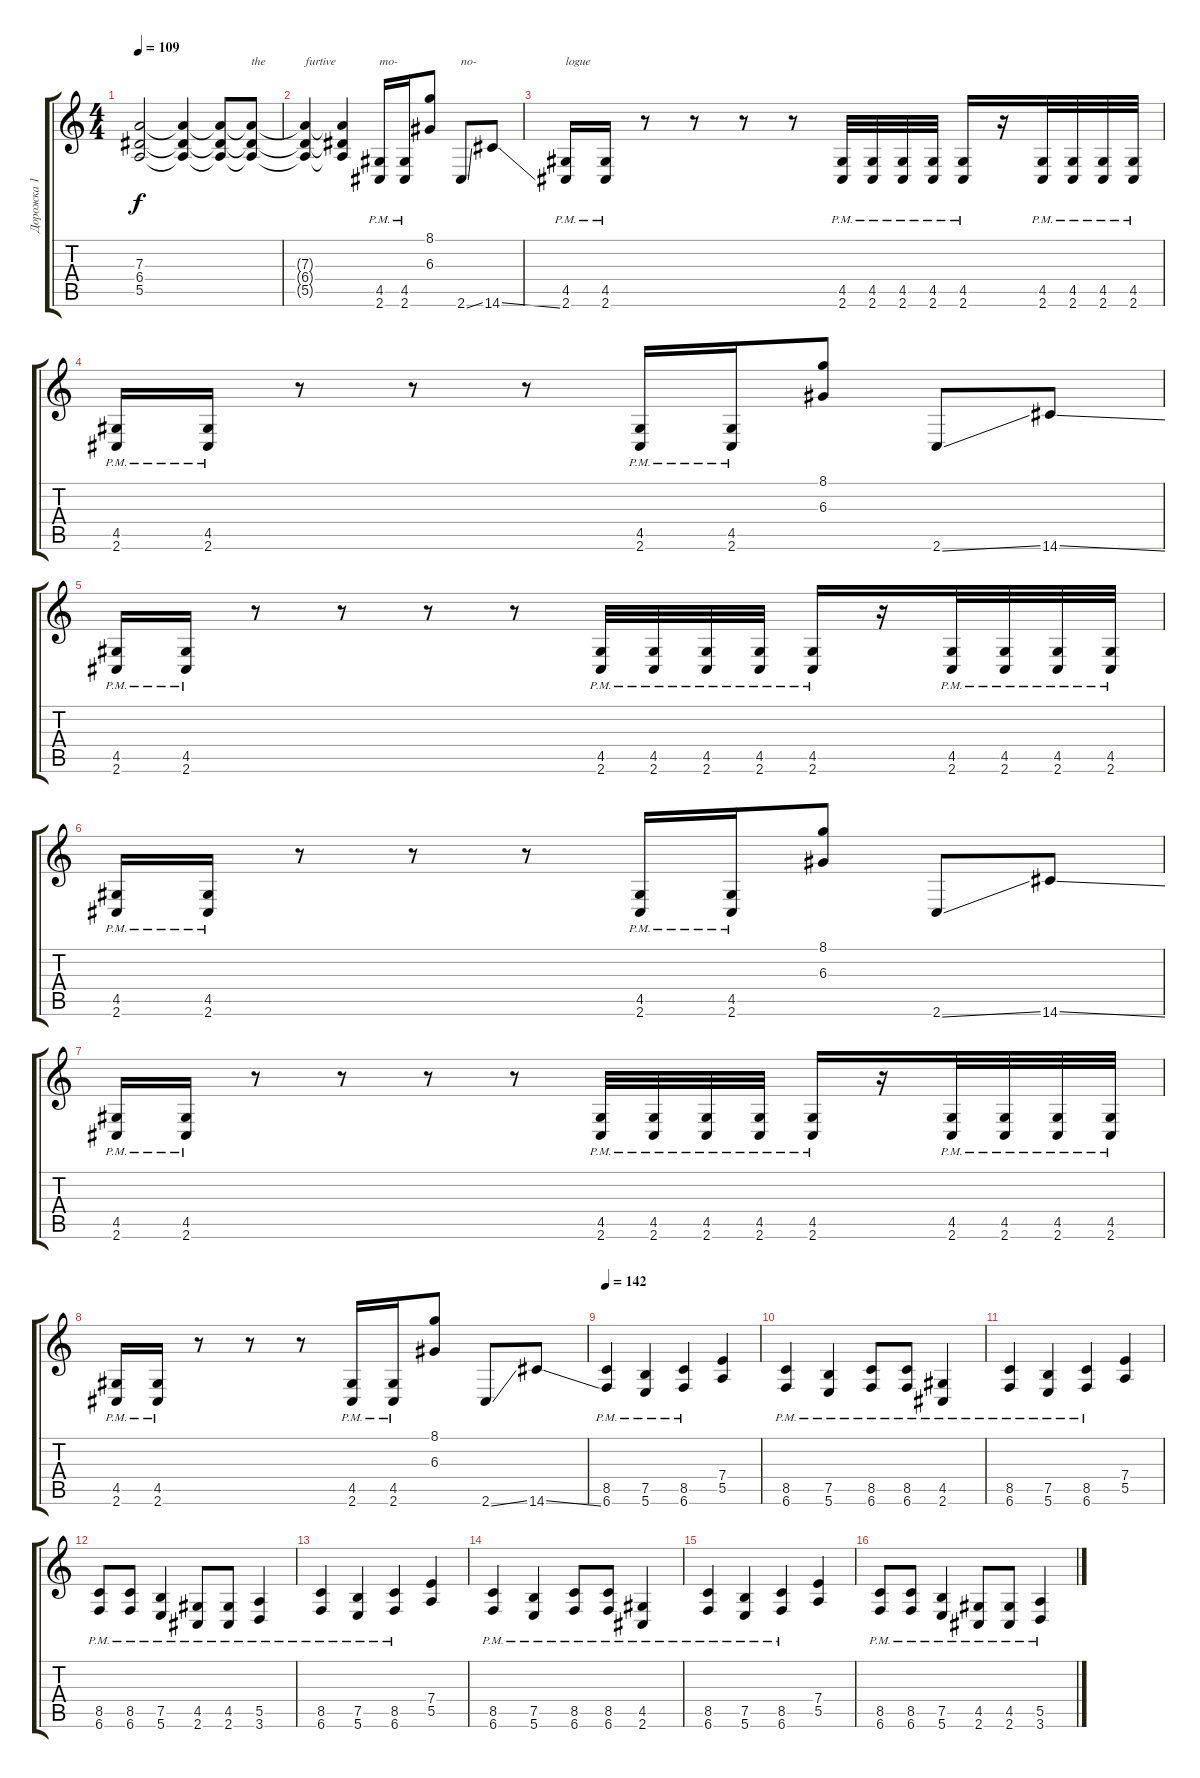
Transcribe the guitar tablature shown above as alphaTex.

\track ("Дорожка 1" "Дорожка 1") {instrument distortionguitar}
\staff {score tabs}
\tuning (B3 Gb3 D3 A2 E2 B1) {hide}
\ts (4 4)
\tempo 109
\clef g2
\ks c
(7.3 6.4 5.5).2{dy f} (7.3{t} 6.4{t} 5.5{t}).4 (7.3{t} 6.4{t} 5.5{t}).8 (7.3{t} 6.4{t} 5.5{t}).8{txt "the"} |
(7.3{t} 6.4{t} 5.5{t}).4{txt "furtive"} (7.3{t} 6.4{t} 5.5{t}).4 (4.5{pm} 2.6).16{txt "mo-"} (4.5{pm} 2.6).16 (8.1 6.3).8 2.6{ss}.8{txt "no-"} 14.6{ss}.8 |
(4.5{pm} 2.6).16{txt "logue"} (4.5{pm} 2.6).16 r.8 r.8 r.8 r.8 (4.5 2.6{pm}).32 (4.5 2.6{pm}).32 (4.5 2.6{pm}).32 (4.5 2.6{pm}).32 (4.5 2.6{pm}).16 r.16 (4.5 2.6{pm}).32 (4.5 2.6{pm}).32 (4.5 2.6{pm}).32 (4.5 2.6{pm}).32 |
(4.5{pm} 2.6).16 (4.5{pm} 2.6).16 r.8 r.8 r.8 (4.5{pm} 2.6).16 (4.5{pm} 2.6).16 (8.1 6.3).8 2.6{ss}.8 14.6{ss}.8 |
(4.5{pm} 2.6).16 (4.5{pm} 2.6).16 r.8 r.8 r.8 r.8 (4.5 2.6{pm}).32 (4.5 2.6{pm}).32 (4.5 2.6{pm}).32 (4.5 2.6{pm}).32 (4.5 2.6{pm}).16 r.16 (4.5 2.6{pm}).32 (4.5 2.6{pm}).32 (4.5 2.6{pm}).32 (4.5 2.6{pm}).32 |
(4.5{pm} 2.6).16 (4.5{pm} 2.6).16 r.8 r.8 r.8 (4.5{pm} 2.6).16 (4.5{pm} 2.6).16 (8.1 6.3).8 2.6{ss}.8 14.6{ss}.8 |
(4.5{pm} 2.6).16 (4.5{pm} 2.6).16 r.8 r.8 r.8 r.8 (4.5 2.6{pm}).32 (4.5 2.6{pm}).32 (4.5 2.6{pm}).32 (4.5 2.6{pm}).32 (4.5 2.6{pm}).16 r.16 (4.5 2.6{pm}).32 (4.5 2.6{pm}).32 (4.5 2.6{pm}).32 (4.5 2.6{pm}).32 |
(4.5{pm} 2.6).16 (4.5{pm} 2.6).16 r.8 r.8 r.8 (4.5{pm} 2.6).16 (4.5{pm} 2.6).16 (8.1 6.3).8 2.6{ss}.8 14.6{ss}.8 |
\tempo 142
(8.5{pm} 6.6).4 (7.5{pm} 5.6).4 (8.5{pm} 6.6).4 (7.4 5.5).4 |
(8.5{pm} 6.6).4 (7.5{pm} 5.6).4 (8.5{pm} 6.6).8 (8.5{pm} 6.6).8 (4.5{pm} 2.6).4 |
(8.5{pm} 6.6).4 (7.5{pm} 5.6).4 (8.5{pm} 6.6).4 (7.4 5.5).4 |
(8.5{pm} 6.6).8 (8.5{pm} 6.6).8 (7.5{pm} 5.6).4 (4.5{pm} 2.6).8 (4.5{pm} 2.6).8 (5.5{pm} 3.6).4 |
(8.5{pm} 6.6).4 (7.5{pm} 5.6).4 (8.5{pm} 6.6).4 (7.4 5.5).4 |
(8.5{pm} 6.6).4 (7.5{pm} 5.6).4 (8.5{pm} 6.6).8 (8.5{pm} 6.6).8 (4.5{pm} 2.6).4 |
(8.5{pm} 6.6).4 (7.5{pm} 5.6).4 (8.5{pm} 6.6).4 (7.4 5.5).4 |
(8.5{pm} 6.6).8 (8.5{pm} 6.6).8 (7.5{pm} 5.6).4 (4.5{pm} 2.6).8 (4.5{pm} 2.6).8 (5.5{pm} 3.6).4
